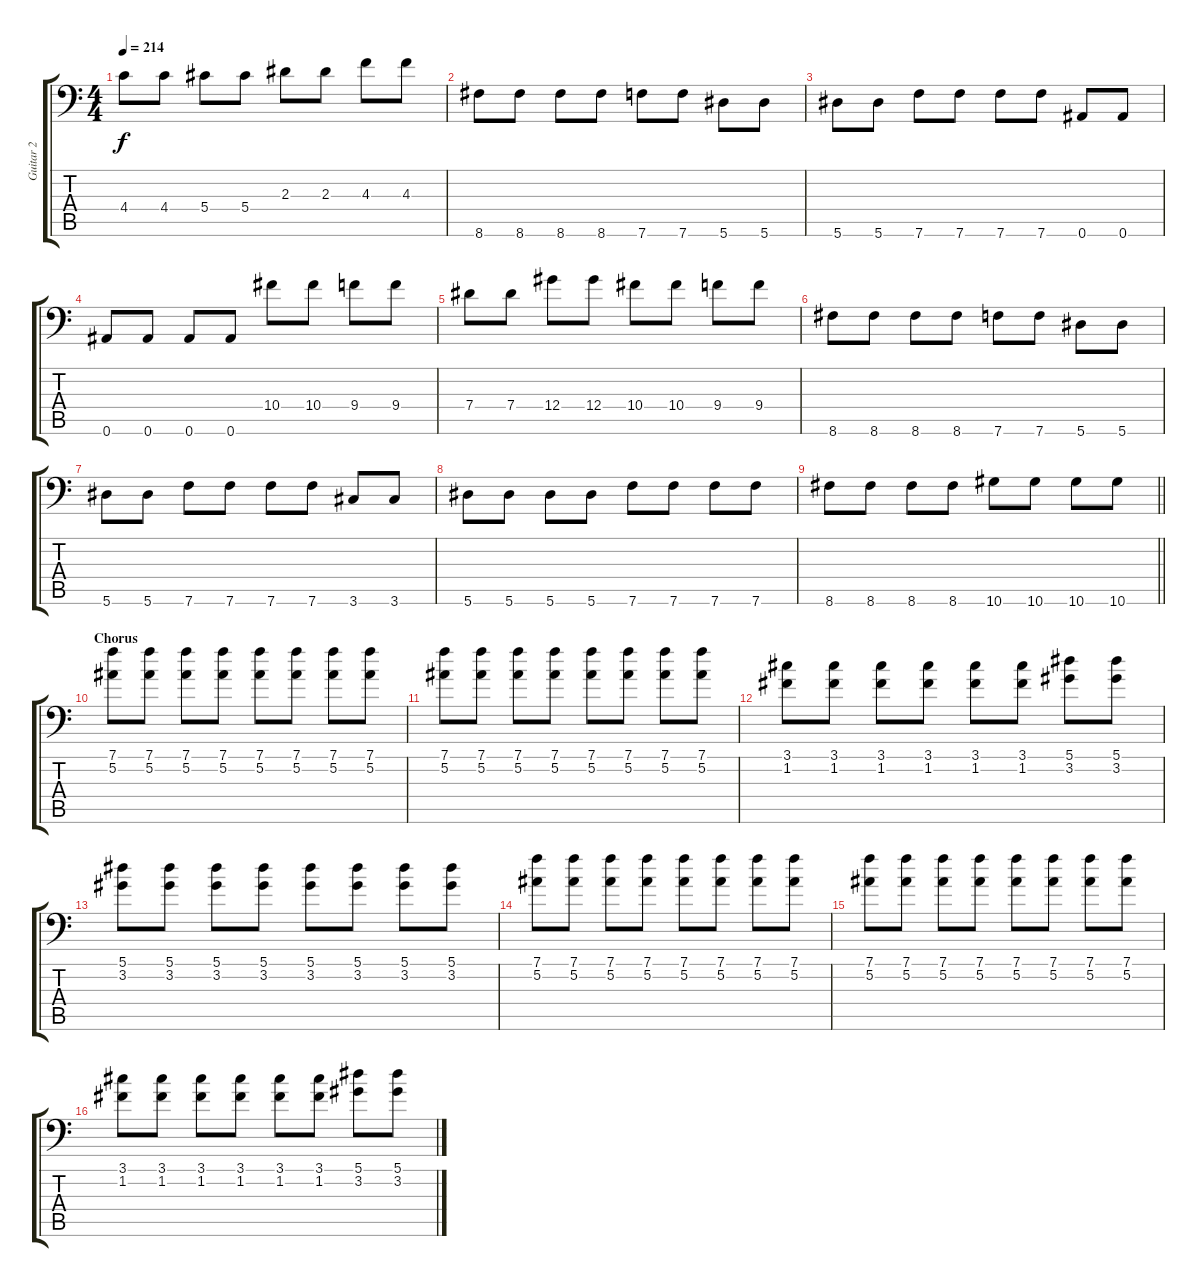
\track ("Guitar 2" "Guitar 2") {instrument distortionguitar}
\staff {score tabs}
\tuning (Bb3 F3 Db3 Ab2 Eb2 Bb1) {hide}
\ts (4 4)
\tempo 214
\clef f4
\ks c
4.4.8{dy f} 4.4.8 5.4.8 5.4.8 2.3.8 2.3.8 4.3.8 4.3.8 |
8.6.8 8.6.8 8.6.8 8.6.8 7.6.8 7.6.8 5.6.8 5.6.8 |
5.6.8 5.6.8 7.6.8 7.6.8 7.6.8 7.6.8 0.6.8 0.6.8 |
0.6.8 0.6.8 0.6.8 0.6.8 10.4.8 10.4.8 9.4.8 9.4.8 |
7.4.8 7.4.8 12.4.8 12.4.8 10.4.8 10.4.8 9.4.8 9.4.8 |
8.6.8 8.6.8 8.6.8 8.6.8 7.6.8 7.6.8 5.6.8 5.6.8 |
5.6.8 5.6.8 7.6.8 7.6.8 7.6.8 7.6.8 3.6.8 3.6.8 |
5.6.8 5.6.8 5.6.8 5.6.8 7.6.8 7.6.8 7.6.8 7.6.8 |
\barLineRight lightlight
8.6.8 8.6.8 8.6.8 8.6.8 10.6.8 10.6.8 10.6.8 10.6.8 |
\section ("" "Chorus")
(7.1 5.2).8 (7.1 5.2).8 (7.1 5.2).8 (7.1 5.2).8 (7.1 5.2).8 (7.1 5.2).8 (7.1 5.2).8 (7.1 5.2).8 |
(7.1 5.2).8 (7.1 5.2).8 (7.1 5.2).8 (7.1 5.2).8 (7.1 5.2).8 (7.1 5.2).8 (7.1 5.2).8 (7.1 5.2).8 |
(3.1 1.2).8 (3.1 1.2).8 (3.1 1.2).8 (3.1 1.2).8 (3.1 1.2).8 (3.1 1.2).8 (5.1 3.2).8 (5.1 3.2).8 |
(5.1 3.2).8 (5.1 3.2).8 (5.1 3.2).8 (5.1 3.2).8 (5.1 3.2).8 (5.1 3.2).8 (5.1 3.2).8 (5.1 3.2).8 |
(7.1 5.2).8 (7.1 5.2).8 (7.1 5.2).8 (7.1 5.2).8 (7.1 5.2).8 (7.1 5.2).8 (7.1 5.2).8 (7.1 5.2).8 |
(7.1 5.2).8 (7.1 5.2).8 (7.1 5.2).8 (7.1 5.2).8 (7.1 5.2).8 (7.1 5.2).8 (7.1 5.2).8 (7.1 5.2).8 |
(3.1 1.2).8 (3.1 1.2).8 (3.1 1.2).8 (3.1 1.2).8 (3.1 1.2).8 (3.1 1.2).8 (5.1 3.2).8 (5.1 3.2).8
